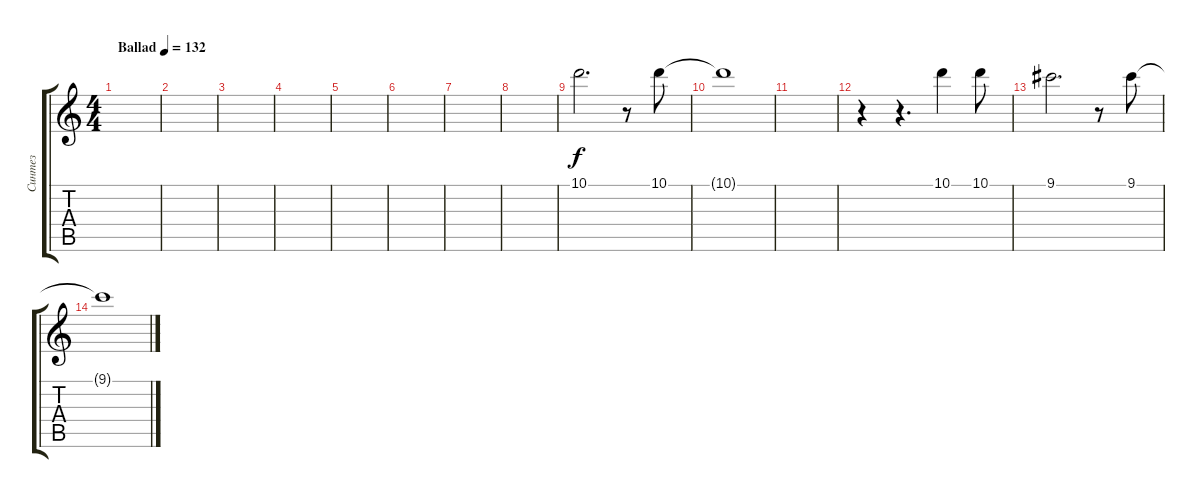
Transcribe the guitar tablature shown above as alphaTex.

\track ("Синтез" "Синтез") {instrument overdrivenguitar}
\staff {score tabs}
\tuning (E4 B3 G3 D3 A2 E2) {hide}
\ts (4 4)
\tempo (132 "Ballad")
\clef g2
\ks c
|
|
|
|
|
|
|
|
10.1.2{d} r.8 10.1.8 |
10.1{t}.1 |
|
r.4 r.4{d} 10.1.4 10.1.8 |
9.1.2{d} r.8 9.1.8 |
9.1{t}.1
